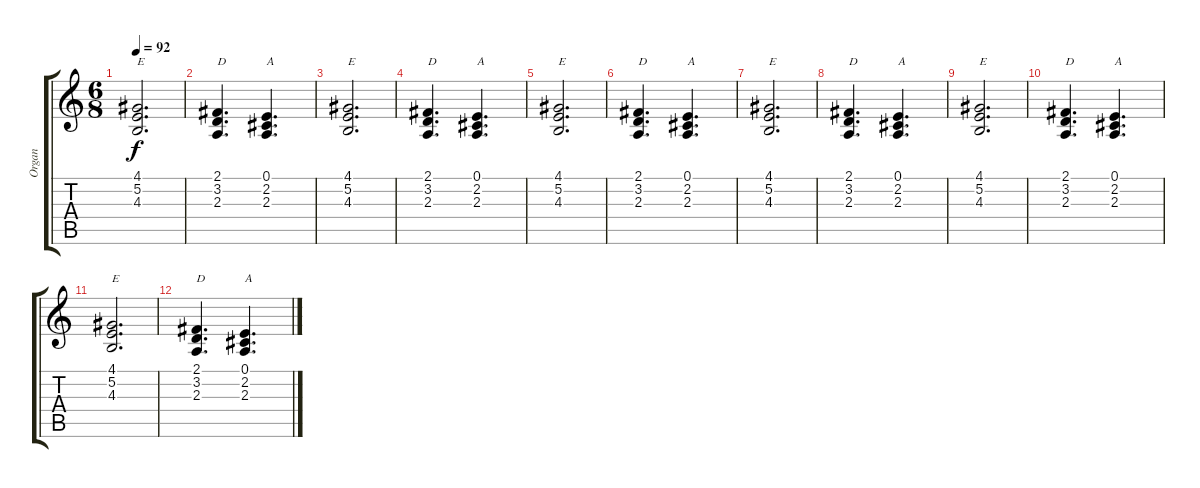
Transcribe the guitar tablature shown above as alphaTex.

\track ("Organ" "Organ") {instrument drawbarorgan}
\staff {score tabs}
\tuning (E4 B3 G3 D3 A2 E2) {hide}
\ts (6 8)
\tempo 92
\clef g2
\ks c
(4.1 5.2 4.3).2{d txt "E" dy f} |
(2.1 3.2 2.3).4{d txt "D"} (0.1 2.2 2.3).4{d txt "A"} |
(4.1 5.2 4.3).2{d txt "E"} |
(2.1 3.2 2.3).4{d txt "D"} (0.1 2.2 2.3).4{d txt "A"} |
(4.1 5.2 4.3).2{d txt "E"} |
(2.1 3.2 2.3).4{d txt "D"} (0.1 2.2 2.3).4{d txt "A"} |
(4.1 5.2 4.3).2{d txt "E"} |
(2.1 3.2 2.3).4{d txt "D"} (0.1 2.2 2.3).4{d txt "A"} |
(4.1 5.2 4.3).2{d txt "E"} |
(2.1 3.2 2.3).4{d txt "D"} (0.1 2.2 2.3).4{d txt "A"} |
(4.1 5.2 4.3).2{d txt "E"} |
(2.1 3.2 2.3).4{d txt "D"} (0.1 2.2 2.3).4{d txt "A"}
